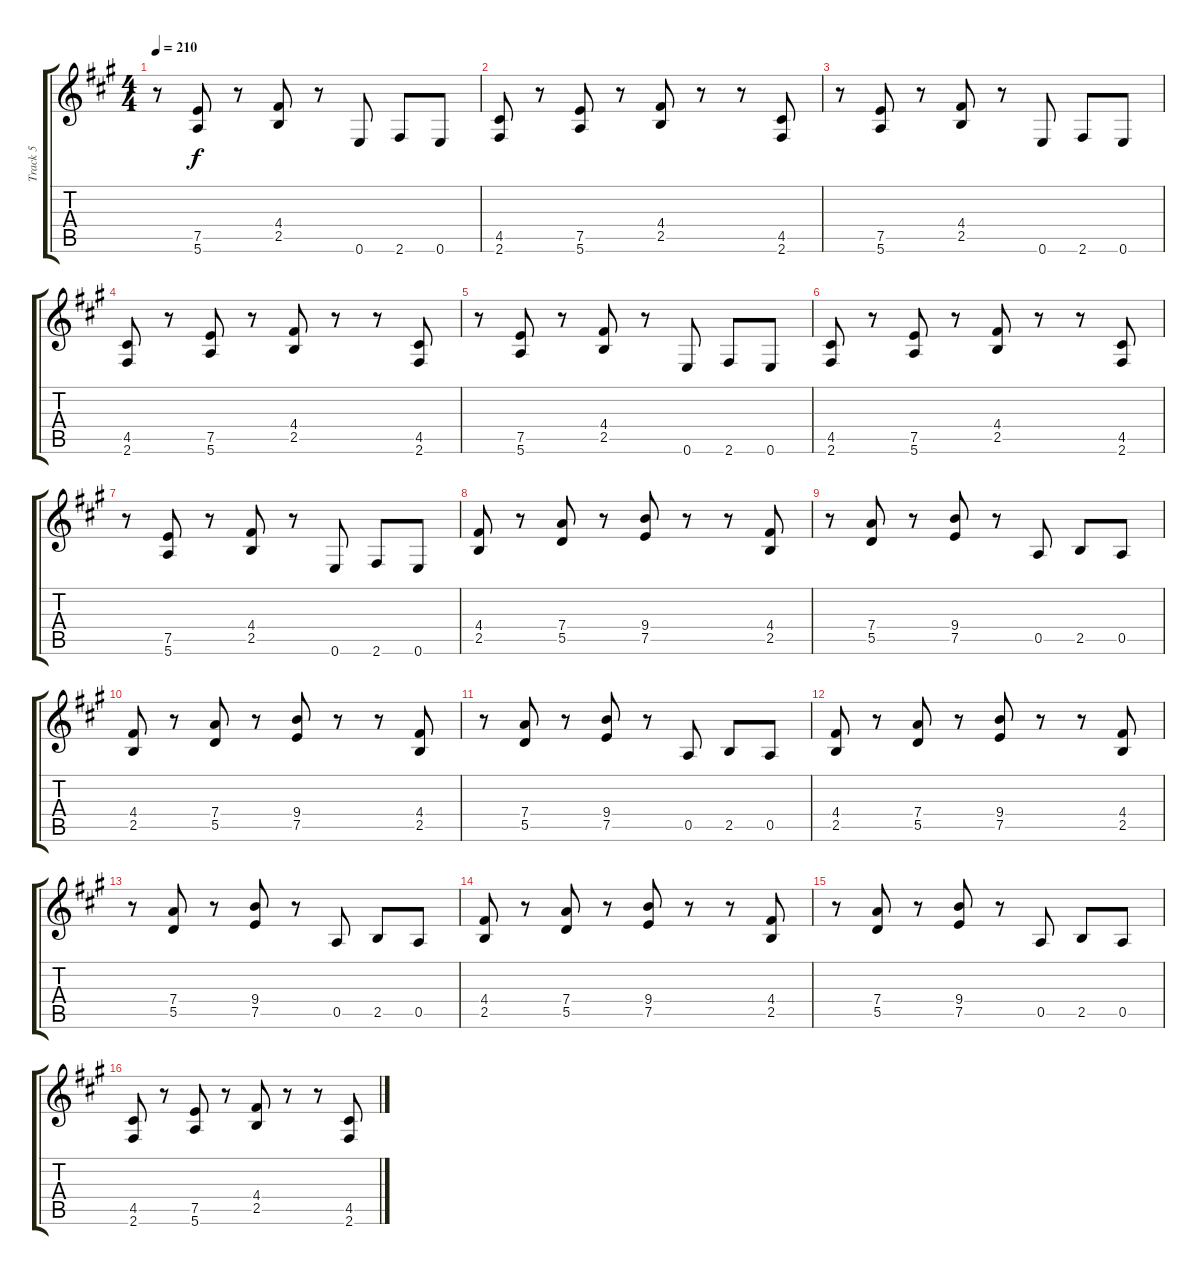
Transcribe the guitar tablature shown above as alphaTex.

\track ("Track 5" "Track 5") {instrument distortionguitar}
\staff {score tabs}
\tuning (E4 B3 G3 D3 A2 E2) {hide}
\ts (4 4)
\tempo 210
\clef g2
\ks a
r.8{dy f} (7.5 5.6).8 r.8 (4.4 2.5).8 r.8 0.6.8 2.6.8 0.6.8 |
(4.5 2.6).8 r.8 (7.5 5.6).8 r.8 (4.4 2.5).8 r.8 r.8 (4.5 2.6).8 |
r.8 (7.5 5.6).8 r.8 (4.4 2.5).8 r.8 0.6.8 2.6.8 0.6.8 |
(4.5 2.6).8 r.8 (7.5 5.6).8 r.8 (4.4 2.5).8 r.8 r.8 (4.5 2.6).8 |
r.8 (7.5 5.6).8 r.8 (4.4 2.5).8 r.8 0.6.8 2.6.8 0.6.8 |
(4.5 2.6).8 r.8 (7.5 5.6).8 r.8 (4.4 2.5).8 r.8 r.8 (4.5 2.6).8 |
r.8 (7.5 5.6).8 r.8 (4.4 2.5).8 r.8 0.6.8 2.6.8 0.6.8 |
(4.4 2.5).8 r.8 (7.4 5.5).8 r.8 (9.4 7.5).8 r.8 r.8 (4.4 2.5).8 |
r.8 (7.4 5.5).8 r.8 (9.4 7.5).8 r.8 0.5.8 2.5.8 0.5.8 |
(4.4 2.5).8 r.8 (7.4 5.5).8 r.8 (9.4 7.5).8 r.8 r.8 (4.4 2.5).8 |
r.8 (7.4 5.5).8 r.8 (9.4 7.5).8 r.8 0.5.8 2.5.8 0.5.8 |
(4.4 2.5).8 r.8 (7.4 5.5).8 r.8 (9.4 7.5).8 r.8 r.8 (4.4 2.5).8 |
r.8 (7.4 5.5).8 r.8 (9.4 7.5).8 r.8 0.5.8 2.5.8 0.5.8 |
(4.4 2.5).8 r.8 (7.4 5.5).8 r.8 (9.4 7.5).8 r.8 r.8 (4.4 2.5).8 |
r.8 (7.4 5.5).8 r.8 (9.4 7.5).8 r.8 0.5.8 2.5.8 0.5.8 |
(4.5 2.6).8 r.8 (7.5 5.6).8 r.8 (4.4 2.5).8 r.8 r.8 (4.5 2.6).8
